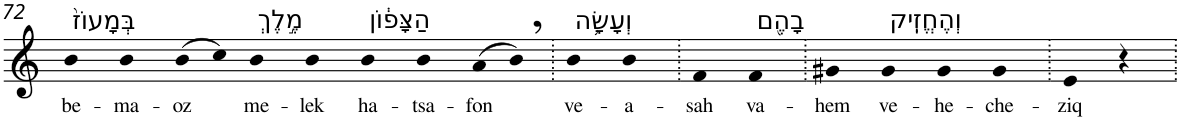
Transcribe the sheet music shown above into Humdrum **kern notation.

**kern	**text
*part1	*part1
*staff1	*staff1
*I"Piano	*
*I'Pno	*
!!LO:PB:g=z
*clefG2	*
*k[]	*
=72	=72
!LO:TX:a:t=בְּמָעוֹז֙	!
!	!LO:LY:b
4b	be-
!	!LO:LY:b
4b	-ma-
!	!LO:LY:b
(>8b	-oz
8cc)	.
!LO:TX:a:t=מֶ֣לֶךְ	!
!	!LO:LY:b
4b	me-
!	!LO:LY:b
4b	-lek
!LO:TX:a:t=הַצָּפ֔וֹן	!
!	!LO:LY:b
4b	ha-
!	!LO:LY:b
4b	-tsa-
!	!LO:LY:b
(>8a	-fon
8b,)	.
=73.	=73.
!LO:TX:a:t=וְעָשָׂ֥ה	!
!	!LO:LY:b
4b	ve-
!	!LO:LY:b
4b	-a-
=74.	=74.
!	!LO:LY:b
4f	-sah
!LO:TX:a:t=בָהֶ֖ם	!
!	!LO:LY:b
4f	va-
=75.	=75.
!	!LO:LY:b
4g#X	-hem
!LO:TX:a:t=וְהֶחֱזִֽיק	!
!	!LO:LY:b
4g#	ve-
!	!LO:LY:b
4g#	-he-
!	!LO:LY:b
4g#	-che-
=76.	=76.
!	!LO:LY:b
4e	-ziq
4r	.
=.	=.
*-	*-
